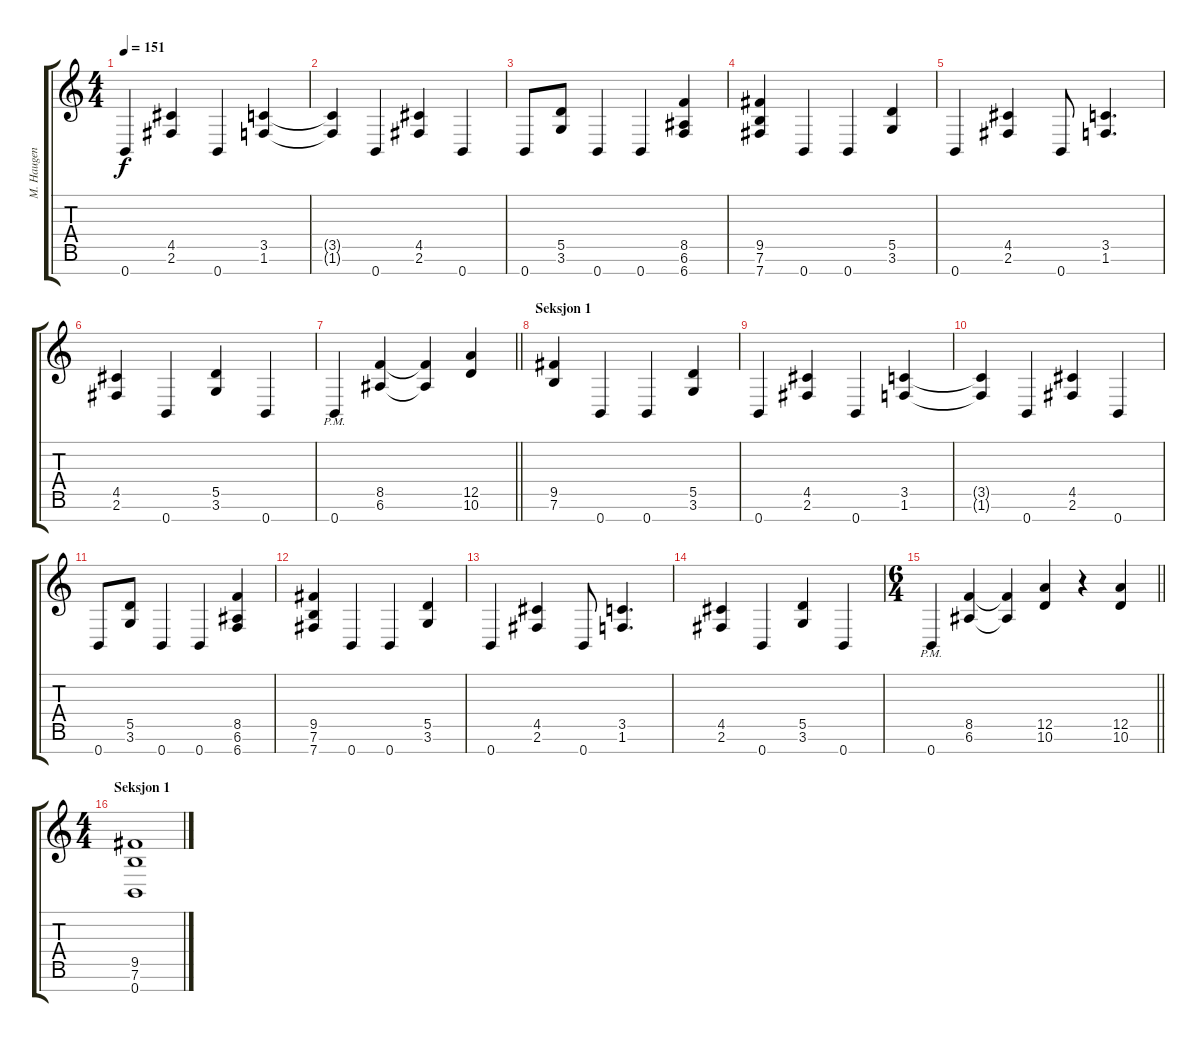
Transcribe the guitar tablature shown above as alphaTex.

\track ("M. Haugen" "M. Haugen") {instrument distortionguitar}
\staff {score tabs}
\tuning (E4 B3 G3 D3 A2 E2 B1) {hide}
\ts (4 4)
\tempo 151
\clef g2
\ks c
0.7.4{dy f} (4.5 2.6).4 0.7.4 (3.5 1.6).4 |
(3.5{t} 1.6{t}).4 0.7.4 (4.5 2.6).4 0.7.4 |
0.7.8 (5.5 3.6).8 0.7.4 0.7.4 (8.5 6.6 6.7).4 |
(9.5 7.6 7.7).4 0.7.4 0.7.4 (5.5 3.6).4 |
0.7.4 (4.5 2.6).4 0.7.8 (3.5 1.6).4{d} |
(4.5 2.6).4 0.7.4 (5.5 3.6).4 0.7.4 |
\barLineRight lightlight
0.7{pm}.4 (8.5 6.6).4 (8.5{t} 6.6{t}).4 (12.5 10.6).4 |
\section ("" "Seksjon 1")
(9.5 7.6).4 0.7.4 0.7.4 (5.5 3.6).4 |
0.7.4 (4.5 2.6).4 0.7.4 (3.5 1.6).4 |
(3.5{t} 1.6{t}).4 0.7.4 (4.5 2.6).4 0.7.4 |
0.7.8 (5.5 3.6).8 0.7.4 0.7.4 (8.5 6.6 6.7).4 |
(9.5 7.6 7.7).4 0.7.4 0.7.4 (5.5 3.6).4 |
0.7.4 (4.5 2.6).4 0.7.8 (3.5 1.6).4{d} |
(4.5 2.6).4 0.7.4 (5.5 3.6).4 0.7.4 |
\ts (6 4)
\barLineRight lightlight
0.7{pm}.4 (8.5 6.6).4 (8.5{t} 6.6{t}).4 (12.5 10.6).4 r.4 (12.5 10.6).4 |
\ts (4 4)
\section ("" "Seksjon 1")
(9.5 7.6 0.7).1
